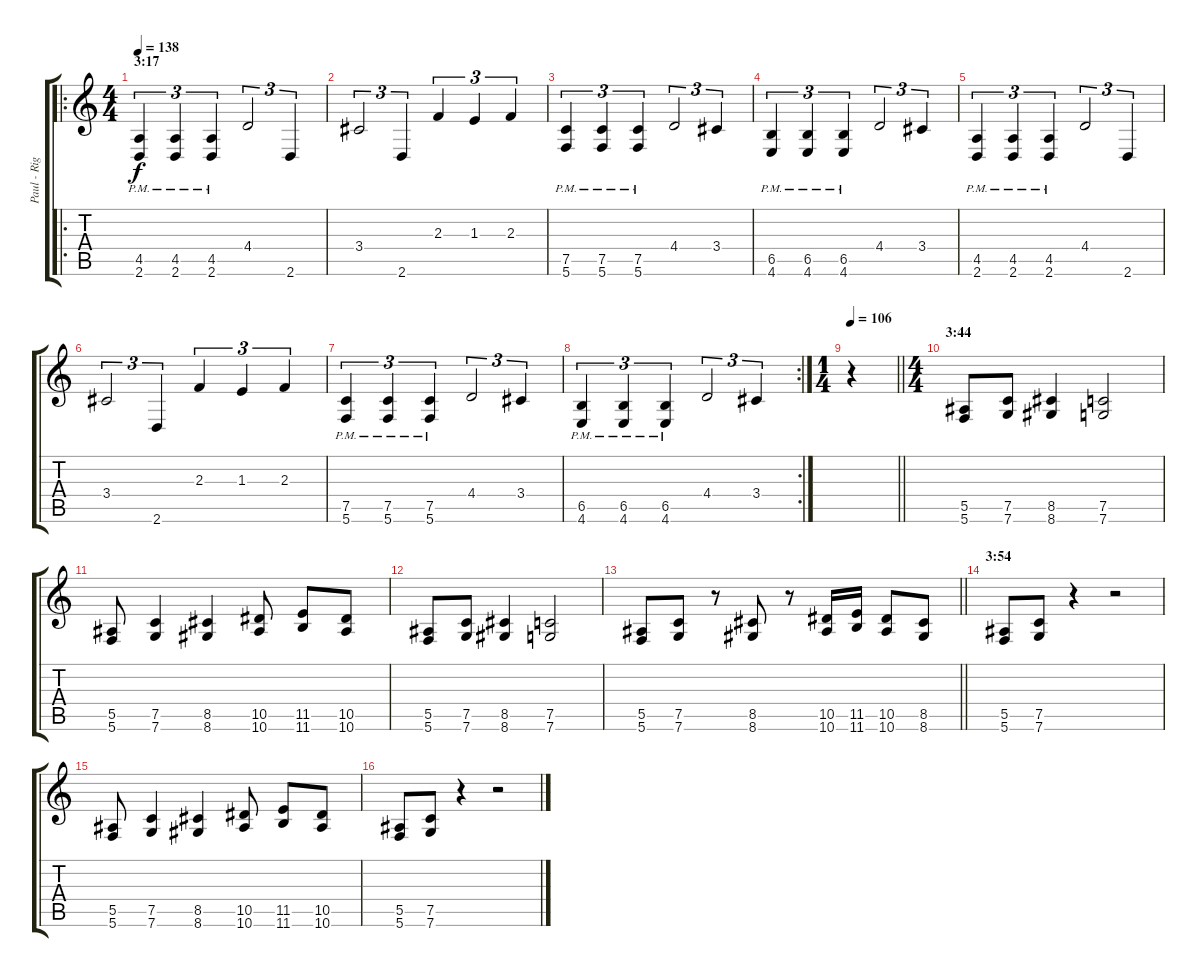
\track ("Paul - Right" "Paul - Rig") {instrument distortionguitar}
\staff {score tabs}
\tuning (C4 G3 Eb3 Bb2 F2 C2) {hide}
\ro
\ts (4 4)
\section ("" "3:17")
\tempo 138
\clef g2
\ks c
(4.5{pm} 2.6{pm}).4{tu (3 2) dy f} (4.5{pm} 2.6{pm}).4{tu (3 2)} (4.5{pm} 2.6{pm}).4{tu (3 2)} 4.4.2{tu (3 2)} 2.6.4{tu (3 2)} |
3.4.2{tu (3 2)} 2.6.4{tu (3 2)} 2.3.4{tu (3 2)} 1.3.4{tu (3 2)} 2.3.4{tu (3 2)} |
(7.5{pm} 5.6{pm}).4{tu (3 2)} (7.5{pm} 5.6{pm}).4{tu (3 2)} (7.5{pm} 5.6{pm}).4{tu (3 2)} 4.4.2{tu (3 2)} 3.4.4{tu (3 2)} |
(6.5{pm} 4.6{pm}).4{tu (3 2)} (6.5{pm} 4.6{pm}).4{tu (3 2)} (6.5{pm} 4.6{pm}).4{tu (3 2)} 4.4.2{tu (3 2)} 3.4.4{tu (3 2)} |
(4.5{pm} 2.6{pm}).4{tu (3 2)} (4.5{pm} 2.6{pm}).4{tu (3 2)} (4.5{pm} 2.6{pm}).4{tu (3 2)} 4.4.2{tu (3 2)} 2.6.4{tu (3 2)} |
3.4.2{tu (3 2)} 2.6.4{tu (3 2)} 2.3.4{tu (3 2)} 1.3.4{tu (3 2)} 2.3.4{tu (3 2)} |
(7.5{pm} 5.6{pm}).4{tu (3 2)} (7.5{pm} 5.6{pm}).4{tu (3 2)} (7.5{pm} 5.6{pm}).4{tu (3 2)} 4.4.2{tu (3 2)} 3.4.4{tu (3 2)} |
\rc 2
(6.5{pm} 4.6{pm}).4{tu (3 2)} (6.5{pm} 4.6{pm}).4{tu (3 2)} (6.5{pm} 4.6{pm}).4{tu (3 2)} 4.4.2{tu (3 2)} 3.4.4{tu (3 2)} |
\ts (1 4)
\tempo 106
\barLineRight lightlight
r.4 |
\ts (4 4)
\section ("" "3:44")
(5.5 5.6).8 (7.5 7.6).8 (8.5 8.6).4 (7.5 7.6).2 |
(5.5 5.6).8 (7.5 7.6).4 (8.5 8.6).4 (10.5 10.6).8 (11.5 11.6).8 (10.5 10.6).8 |
(5.5 5.6).8 (7.5 7.6).8 (8.5 8.6).4 (7.5 7.6).2 |
\barLineRight lightlight
(5.5 5.6).8 (7.5 7.6).8 r.8 (8.5 8.6).8 r.8 (10.5 10.6).16 (11.5 11.6).16 (10.5 10.6).8 (8.5 8.6).8 |
\section ("" "3:54")
(5.5 5.6).8 (7.5 7.6).8 r.4 r.2 |
(5.5 5.6).8 (7.5 7.6).4 (8.5 8.6).4 (10.5 10.6).8 (11.5 11.6).8 (10.5 10.6).8 |
(5.5 5.6).8 (7.5 7.6).8 r.4 r.2
